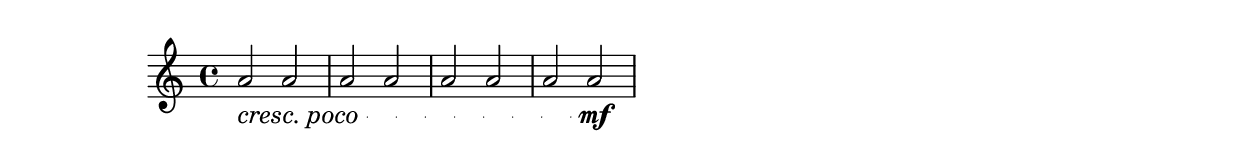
%% Do not edit this file; it is automatically
%% generated from LSR http://lsr.dsi.unimi.it
%% This file is in the public domain.
\version "2.13.29"

\header {
  lsrtags = "expressive-marks"

%% Translation of GIT committish: 0b55335aeca1de539bf1125b717e0c21bb6fa31b
  texidoces = "
Se puede modificar el texto empleado para los crescendos y
decrescendos modificando las propiedades de contexto
@code{crescendoText} y @code{decrescendoText}.  El estilo de la
línea de extensión se puede cambiar modificando la propiedad
@code{'style} de @code{DynamicTextSpanner}.  El valor
predeterminado es @code{'hairpin} (regulador), y entre otros
valores posibles se encuentran @code{'line} (línea),
@code{'dashed-line} (línea discontinua) y @code{'dotted-line}
(línea de puntos):

"
  doctitlees = "Cambiar el texto y los estilos de objeto de extensión para las indicaciones dinámicas textuales"


%% Translation of GIT committish: 0a868be38a775ecb1ef935b079000cebbc64de40
texidocde = "
Der Text, der für Crescendo und Decrescendo gestzt wird, kann geändert
werden, indem man die Eigenschaften @code{crescendoText} und
@code{decrescendoText} verändert.  Der Stil des Streckers kann auch
geändert werden, indem die @code{'style}-Eigenschaft des
@code{DynamicTextSpanner} beeinflusst wird.  Der Standardwert ist
@code{'hairpin}, ander Möglichkeiten sind @code{'line}, @code{'dashed-line}
und @code{'dotted-line}.
"
  doctitlede = "Text und Strecker-Stile für Dynamik-Texte ändern"

%% Translation of GIT committish: 4ab2514496ac3d88a9f3121a76f890c97cedcf4e
  texidocfr = "
Le texte par défaut des crescendos et decrescendos se change en
modifiant les propriétés de contexte @code{crescendoText} et
@code{decrescendoText}. L'aspect de la ligne d'extension est fonction
de la propriété @code{'style} du @code{DynamicTextSpanner}.  Sa valeur
par défaut est @code{'hairpin}, mais d'autres valeurs sont disponibles,
comme @code{'line}, @code{'dashed-line} et @code{'dotted-line}.

"
  doctitlefr = "Modifidation du texte et de l'extension de nuances textuelles"


  texidoc = "
The text used for crescendos and decrescendos can be changed by
modifying the context properties @code{crescendoText} and
@code{decrescendoText}. The style of the spanner line can be changed by
modifying the @code{'style} property of @code{DynamicTextSpanner}.  The
default value is @code{'hairpin}, and other possible values include
@code{'line}, @code{'dashed-line} and @code{'dotted-line}.

"
  doctitle = "Changing text and spanner styles for text dynamics"
} % begin verbatim

\relative c'' {
  \set crescendoText = \markup { \italic { cresc. poco } }
  \set crescendoSpanner = #'text
  \override DynamicTextSpanner #'style = #'dotted-line
  a2\< a
  a2 a
  a2 a
  a2 a\mf
}
